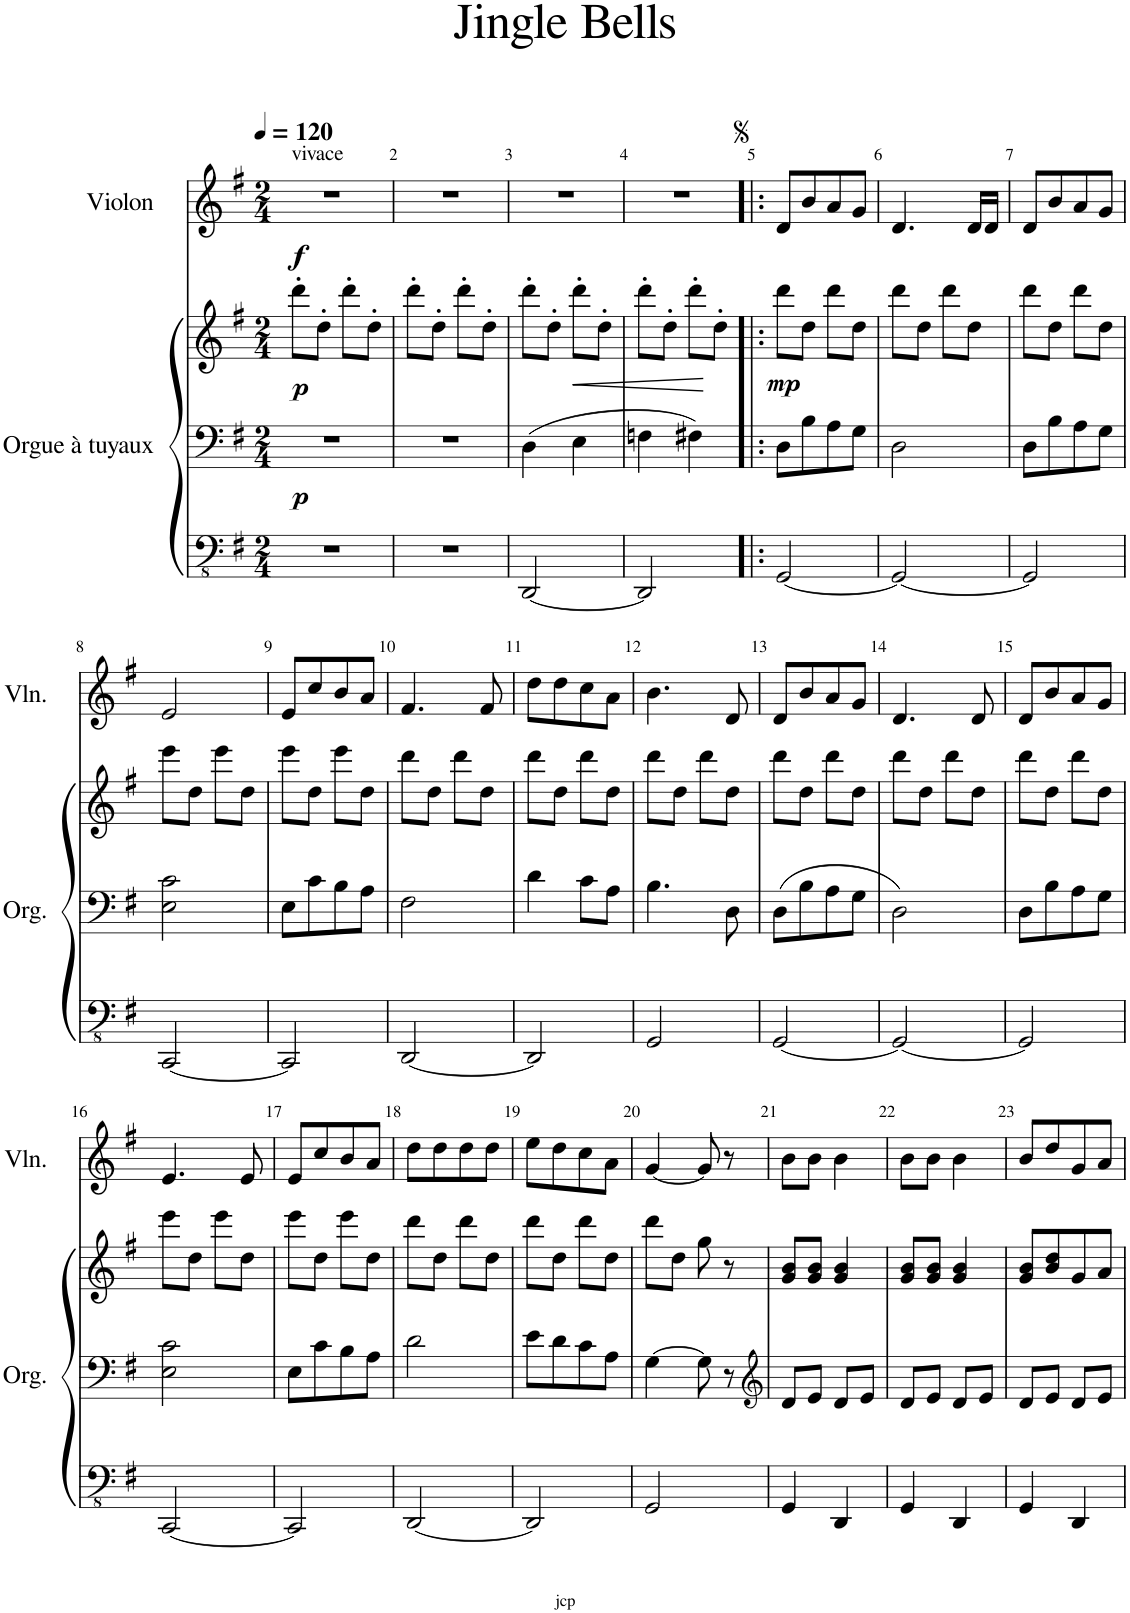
**kern	**kern	**kern	**dynam	**kern	**dynam
*part2	*part2	*part2	*part2	*part1	*part1
*staff4	*staff3	*staff2	*staff2/3/4	*staff1	*staff1
*I"Orgue à tuyaux	*	*	*	*I"Violon	*
*I'Org.	*	*	*	*I'Vln.	*
*clefFv4	*clefF4	*clefG2	*	*clefG2	*
*k[f#]	*k[f#]	*k[f#]	*	*k[f#]	*
*M2/4	*M2/4	*M2/4	*	*M2/4	*
*MM120	*MM120	*MM120	*	*MM120	*
=1	=1	=1	=1	=1	=1
!	!	!	!	!LO:TX:a:t=vivace	!
!	!	!	!LO:DY:a=3	!	!
!	!	!	!LO:DY:n=1:b	!	!LO:DY:b
2r	2r	8ddd'\L	p p	2r	f
.	.	8dd'\J	.	.	.
.	.	8ddd'\L	.	.	.
.	.	8dd'\J	.	.	.
=2	=2	=2	=2	=2	=2
2r	2r	8ddd'\L	.	2r	.
.	.	8dd'\J	.	.	.
.	.	8ddd'\L	.	.	.
.	.	8dd'\J	.	.	.
=3	=3	=3	=3	=3	=3
[2DDD/	4D\	8ddd'\L	.	2r	.
.	.	8dd'\J	.	.	.
!	!	!	!LO:HP:b	!	!
.	4E\	8ddd'\L	<	.	.
.	.	8dd'\J	.	.	.
=4	=4	=4	=4	=4	=4
2DDD/]	4Fn\	8ddd'\L	.	2r	.
.	.	8dd'\J	.	.	.
.	4F#X\	8ddd'\L	.	.	.
.	.	8dd'\J	[	.	.
=5!|:	=5!|:	=5!|:	=5!|:	=5!|:	=5!|:
!	!	!	!LO:DY:b	!	!
[2GGG/	8D\L	8ddd\L	mp	8d/L	.
.	8B\	8dd\J	.	8b/	.
.	8A\	8ddd\L	.	8a/	.
.	8G\J	8dd\J	.	8g/J	.
=6	=6	=6	=6	=6	=6
2GGG/_	2D\	8ddd\L	.	4.d/	.
.	.	8dd\J	.	.	.
.	.	8ddd\L	.	.	.
.	.	8dd\J	.	16d/LL	.
.	.	.	.	16d/JJ	.
=7	=7	=7	=7	=7	=7
2GGG/]	8D\L	8ddd\L	.	8d/L	.
.	8B\	8dd\J	.	8b/	.
.	8A\	8ddd\L	.	8a/	.
.	8G\J	8dd\J	.	8g/J	.
!!LO:LB:g=z
=8	=8	=8	=8	=8	=8
[2CCC/	2E\ 2c\	8eee\L	.	2e/	.
.	.	8dd\J	.	.	.
.	.	8eee\L	.	.	.
.	.	8dd\J	.	.	.
=9	=9	=9	=9	=9	=9
2CCC/]	8E\L	8eee\L	.	8e/L	.
.	8c\	8dd\J	.	8cc/	.
.	8B\	8eee\L	.	8b/	.
.	8A\J	8dd\J	.	8a/J	.
=10	=10	=10	=10	=10	=10
[2DDD/	2F#\	8ddd\L	.	4.f#/	.
.	.	8dd\J	.	.	.
.	.	8ddd\L	.	.	.
.	.	8dd\J	.	8f#/	.
=11	=11	=11	=11	=11	=11
2DDD/]	4d\	8ddd\L	.	8dd\L	.
.	.	8dd\J	.	8dd\	.
.	8c\L	8ddd\L	.	8cc\	.
.	8A\J	8dd\J	.	8a\J	.
=12	=12	=12	=12	=12	=12
2GGG/	4.B\	8ddd\L	.	4.b\	.
.	.	8dd\J	.	.	.
.	.	8ddd\L	.	.	.
.	8D\	8dd\J	.	8d/	.
=13	=13	=13	=13	=13	=13
[2GGG/	8D\L	8ddd\L	.	8d/L	.
.	8B\	8dd\J	.	8b/	.
.	8A\	8ddd\L	.	8a/	.
.	8G\J	8dd\J	.	8g/J	.
=14	=14	=14	=14	=14	=14
2GGG/_	2D\	8ddd\L	.	4.d/	.
.	.	8dd\J	.	.	.
.	.	8ddd\L	.	.	.
.	.	8dd\J	.	8d/	.
=15	=15	=15	=15	=15	=15
2GGG/]	8D\L	8ddd\L	.	8d/L	.
.	8B\	8dd\J	.	8b/	.
.	8A\	8ddd\L	.	8a/	.
.	8G\J	8dd\J	.	8g/J	.
!!LO:LB:g=z
=16	=16	=16	=16	=16	=16
[2CCC/	2E\ 2c\	8eee\L	.	4.e/	.
.	.	8dd\J	.	.	.
.	.	8eee\L	.	.	.
.	.	8dd\J	.	8e/	.
=17	=17	=17	=17	=17	=17
2CCC/]	8E\L	8eee\L	.	8e/L	.
.	8c\	8dd\J	.	8cc/	.
.	8B\	8eee\L	.	8b/	.
.	8A\J	8dd\J	.	8a/J	.
=18	=18	=18	=18	=18	=18
[2DDD/	2d\	8ddd\L	.	8dd\L	.
.	.	8dd\J	.	8dd\	.
.	.	8ddd\L	.	8dd\	.
.	.	8dd\J	.	8dd\J	.
=19	=19	=19	=19	=19	=19
2DDD/]	8e\L	8ddd\L	.	8ee\L	.
.	8d\	8dd\J	.	8dd\	.
.	8c\	8ddd\L	.	8cc\	.
.	8A\J	8dd\J	.	8a\J	.
=20	=20	=20	=20	=20	=20
2GGG/	[4G\	8ddd\L	.	[4g/	.
.	.	8dd\J	.	.	.
.	8G\]	8gg\	.	8g/]	.
.	8r	8r	.	8r	.
=21	=21	=21	=21	=21	=21
*	*clefG2	*	*	*	*
4GGG/	8d/L	8g/ 8b/L	.	8b\L	.
.	8e/J	8g/ 8b/J	.	8b\J	.
4DDD/	8d/L	4g/ 4b/	.	4b\	.
.	8e/J	.	.	.	.
=22	=22	=22	=22	=22	=22
4GGG/	8d/L	8g/ 8b/L	.	8b\L	.
.	8e/J	8g/ 8b/J	.	8b\J	.
4DDD/	8d/L	4g/ 4b/	.	4b\	.
.	8e/J	.	.	.	.
=23	=23	=23	=23	=23	=23
4GGG/	8d/L	8g/ 8b/L	.	8b/L	.
.	8e/J	8b/ 8dd/	.	8dd/	.
4DDD/	8d/L	8g/	.	8g/	.
.	8e/J	8a/J	.	8a/J	.
=	=	=	=	=	=
*-	*-	*-	*-	*-	*-
